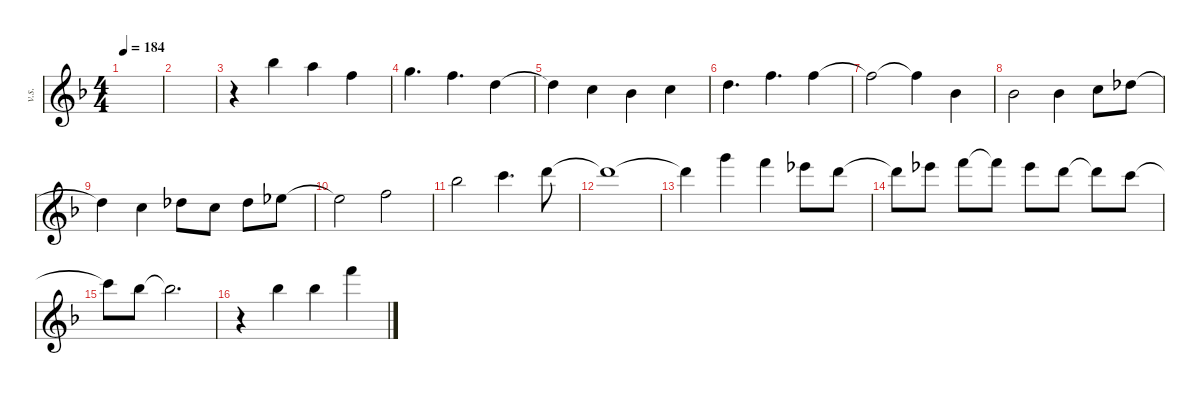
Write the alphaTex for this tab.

\defaultSystemsLayout 4
\hideDynamics
\bracketExtendMode nobrackets
\otherSystemsTrackNameOrientation horizontal
\track ("Vocal Soon" "v.s.") {instrument distortionguitar}
\staff {score}
\tuning (D4 A3 F3 C3 G2 C2)
\ts (4 4)
\tempo 184
\clef g2
\ks dminor
|
|
r.4{beam Down} 8.1{acc b}.4{beam Down} 7.1{acc forcenatural}.4{beam Down} 3.1{acc forcenatural}.4{beam Down} |
5.1{acc forcenatural}.4{d beam Down} 3.1{acc forcenatural}.4{d beam Down} 0.1{acc forcenatural}.4{beam Down} |
0.1{t acc forcenatural}.4{beam Down} -2.1{acc forcenatural}.4{beam Down} 1.2{acc b}.4{beam Down} -2.1{acc forcenatural}.4{beam Down} |
0.1{acc forcenatural}.4{d beam Down} 3.1{acc forcenatural}.4{d beam Down} 3.1{acc forcenatural}.4{beam Down} |
3.1{t acc forcenatural}.2{beam Down} 3.1{t acc forcenatural}.4{beam Down} 1.2{acc b}.4{beam Down} |
1.2{acc b}.2{beam Down} 1.2{acc b}.4{beam Down} -2.1{acc forcenatural}.8{beam Down} 4.2{acc b}.8{beam Down} |
4.2{t acc b}.4{beam Down} -2.1{acc forcenatural}.4{beam Down} 4.2{acc b}.8{beam Down} -2.1{acc forcenatural}.8{beam Down} 4.2{acc b}.8{beam Down} 1.1{acc b}.8{beam Down} |
1.1{t acc b}.2{beam Down} 3.1{acc forcenatural}.2{beam Down} |
8.1{acc b}.2{beam Down} 10.1{acc forcenatural}.4{d beam Down} 12.1{acc forcenatural}.8{beam Down} |
12.1{t acc forcenatural}.1{beam Down} |
12.1{t acc forcenatural}.4{beam Down} 17.1{acc forcenatural}.4{beam Down} 15.1{acc forcenatural}.4{beam Down} 13.1{acc b}.8{beam Down} 12.1{acc forcenatural}.8{beam Down} |
12.1{t acc forcenatural}.8{beam Down} 13.1{acc b}.8{beam Down} 15.1{acc forcenatural}.8{beam Down} 15.1{t acc forcenatural}.8{beam Down} 13.1{acc b}.8{beam Down} 12.1{acc forcenatural}.8{beam Down} 12.1{t acc forcenatural}.8{beam Down} 10.1{acc forcenatural}.8{beam Down} |
10.1{t acc forcenatural}.8{beam Down} 8.1{acc b}.8{beam Down} 8.1{t acc b}.2{d beam Down} |
r.4{beam Down} 8.1{acc b}.4{beam Down} 8.1{acc b}.4{beam Down} 15.1{acc forcenatural}.4{beam Down}
